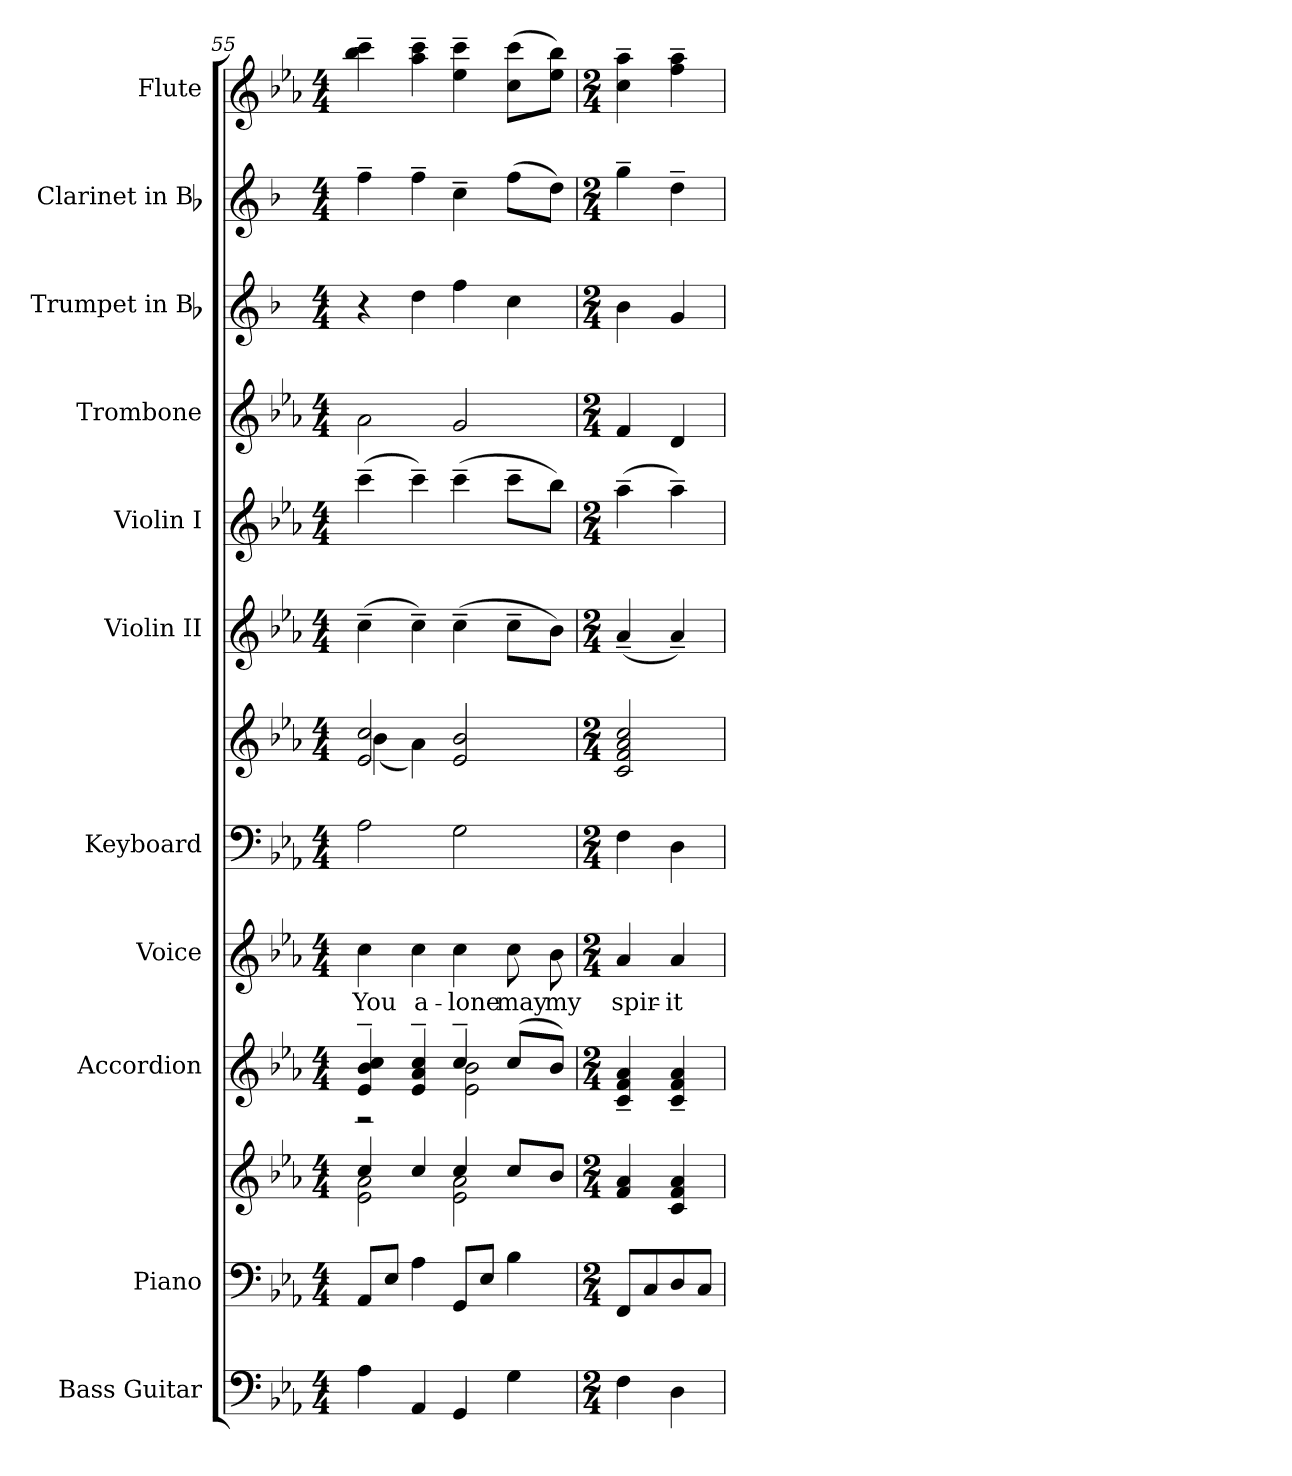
**kern	**kern	**kern	**kern	**kern	**text	**kern	**kern	**kern	**kern	**kern	**kern	**kern	**kern
*part11	*part10	*part10	*part9	*part8	*part8	*part7	*part7	*part6	*part5	*part4	*part3	*part2	*part1
*staff13	*staff12	*staff11	*staff10	*staff9	*staff9	*staff8	*staff7	*staff6	*staff5	*staff4	*staff3	*staff2	*staff1
*I"Bass Guitar	*I"Piano	*	*I"Accordion	*I"Voice	*	*I"Keyboard	*	*I"Violin II	*I"Violin I	*I"Trombone	*I"Trumpet in Bb	*I"Clarinet in Bb	*I"Flute
*I'Bass	*I'Pno.	*	*I'Accord.	*I'Voice	*	*I'Kbd.	*	*I'Vln. II	*I'Vln. I	*I'Tbn.	*I'Tpt.	*I'Cl.	*I'Fl.
*clefF4	*clefF4	*clefG2	*clefG2	*clefG2	*	*clefF4	*clefG2	*clefG2	*clefG2	*clefG2	*clefG2	*clefG2	*clefG2
*ITrd7c12	*	*	*	*	*	*	*	*	*	*ITrd8c14	*ITrd1c2	*ITrd1c2	*
*k[b-e-a-]	*k[b-e-a-]	*k[b-e-a-]	*k[b-e-a-]	*k[b-e-a-]	*	*k[b-e-a-]	*k[b-e-a-]	*k[b-e-a-]	*k[b-e-a-]	*k[b-e-a-]	*k[b-e-a-]	*k[b-e-a-]	*k[b-e-a-]
*E-:	*E-:	*E-:	*E-:	*E-:	*	*E-:	*E-:	*E-:	*E-:	*E-:	*E-:	*E-:	*E-:
*M4/4	*M4/4	*M4/4	*M4/4	*M4/4	*	*M4/4	*M4/4	*M4/4	*M4/4	*M4/4	*M4/4	*M4/4	*M4/4
=55	=55	=55	=55	=55	=55	=55	=55	=55	=55	=55	=55	=55	=55
*	*	*^	*^	*	*	*	*	*	*	*	*	*	*
!	!	!	!	!	!	!	!LO:LY:b:color=#000000	!	!	!	!	!	!	!	!
*	*	*	*	*	*	*	*	*	*^	*	*	*	*	*	*
4AA-i\	8AA-i/L	4cci/	2e-i\ 2a-i	4e-i/~ 4b-i~ 4cci~	2r	4cci\	You	2A-i\	2e-i/ 2cci	(4b-i\	(4cc~i\	(4ccc~i\	2A-i\	4r	4ee-~i\	4bb-i\~ 4ccci~
.	8E-i/J	.	.	.	.	.	.	.	.	.	.	.	.	.	.	.
!	!	!	!	!	!	!	!LO:LY:b:color=#000000	!	!	!	!	!	!	!	!	!
4AAA-i/	4A-i\	4cci/	.	4e-i/~ 4a-i~ 4cci~	.	4cci\	a-	.	.	4a-i\)	4cc~i\)	4ccc~i\)	.	4cci\	4ee-~i\	4aa-i\~ 4ccci~
!	!	!	!	!	!	!	!LO:LY:b:color=#000000	!	!	!	!	!	!	!	!	!
4GGGi/	8GGi/L	4cci/	2e-i\ 2a-i	4cc~i/	2e-i\ 2b-i	4cci\	-lone	2Gi\	2e-i/ 2b-i	2ryy	(4cc~i\	(4ccc~i\	2Gi/	4ee-i\	4b-~i\	4ee-i\~ 4ccci~
.	8E-i/J	.	.	.	.	.	.	.	.	.	.	.	.	.	.	.
!	!	!	!	!	!	!	!LO:LY:b:color=#000000	!	!	!	!	!	!	!	!	!
4GGi\	4B-i\	8cci/L	.	(8cci/L	.	8cci\	may	.	.	.	8cc~i\L	8ccc~i\L	.	4b-i\	(8ee-i\L	(8cci\ 8ccciL
!	!	!	!	!	!	!	!LO:LY:b:color=#000000	!	!	!	!	!	!	!	!	!
.	.	8b-i/J	.	8b-i/J)	.	8b-i\	my	.	.	.	8b-i\J)	8bb-i\J)	.	.	8cci\J)	8ee-i\ 8bb-iJ)
*	*	*v	*v	*	*	*	*	*	*v	*v	*	*	*	*	*	*
*	*	*	*v	*v	*	*	*	*	*	*	*	*	*	*
=56	=56	=56	=56	=56	=56	=56	=56	=56	=56	=56	=56	=56	=56
*M2/4	*M2/4	*M2/4	*M2/4	*M2/4	*	*M2/4	*M2/4	*M2/4	*M2/4	*M2/4	*M2/4	*M2/4	*M2/4
!	!	!	!	!	!LO:LY:b:color=#000000	!	!	!	!	!	!	!	!
4FFi\	8FFi/L	4fi/ 4a-i	4ci/~ 4fi~ 4a-i~	4a-i/	spir-	4Fi\	2ci/ 2fi 2a-i 2cci	(4a-~i/	(4aa-~i\	4Fi/	4a-i\	4ff~i\	4cci\~ 4aa-i~
.	8Ci/	.	.	.	.	.	.	.	.	.	.	.	.
!	!	!	!	!	!LO:LY:b:color=#000000	!	!	!	!	!	!	!	!
4DDi\	8Di/	4ci/ 4fi 4a-i	4ci/~ 4fi~ 4a-i~	4a-i/	-it	4Di\	.	4a-~i/)	4aa-~i\)	4Di/	4fi/	4cc~i\	4ffi\~ 4aa-i~
.	8Ci/J	.	.	.	.	.	.	.	.	.	.	.	.
=	=	=	=	=	=	=	=	=	=	=	=	=	=
*-	*-	*-	*-	*-	*-	*-	*-	*-	*-	*-	*-	*-	*-
